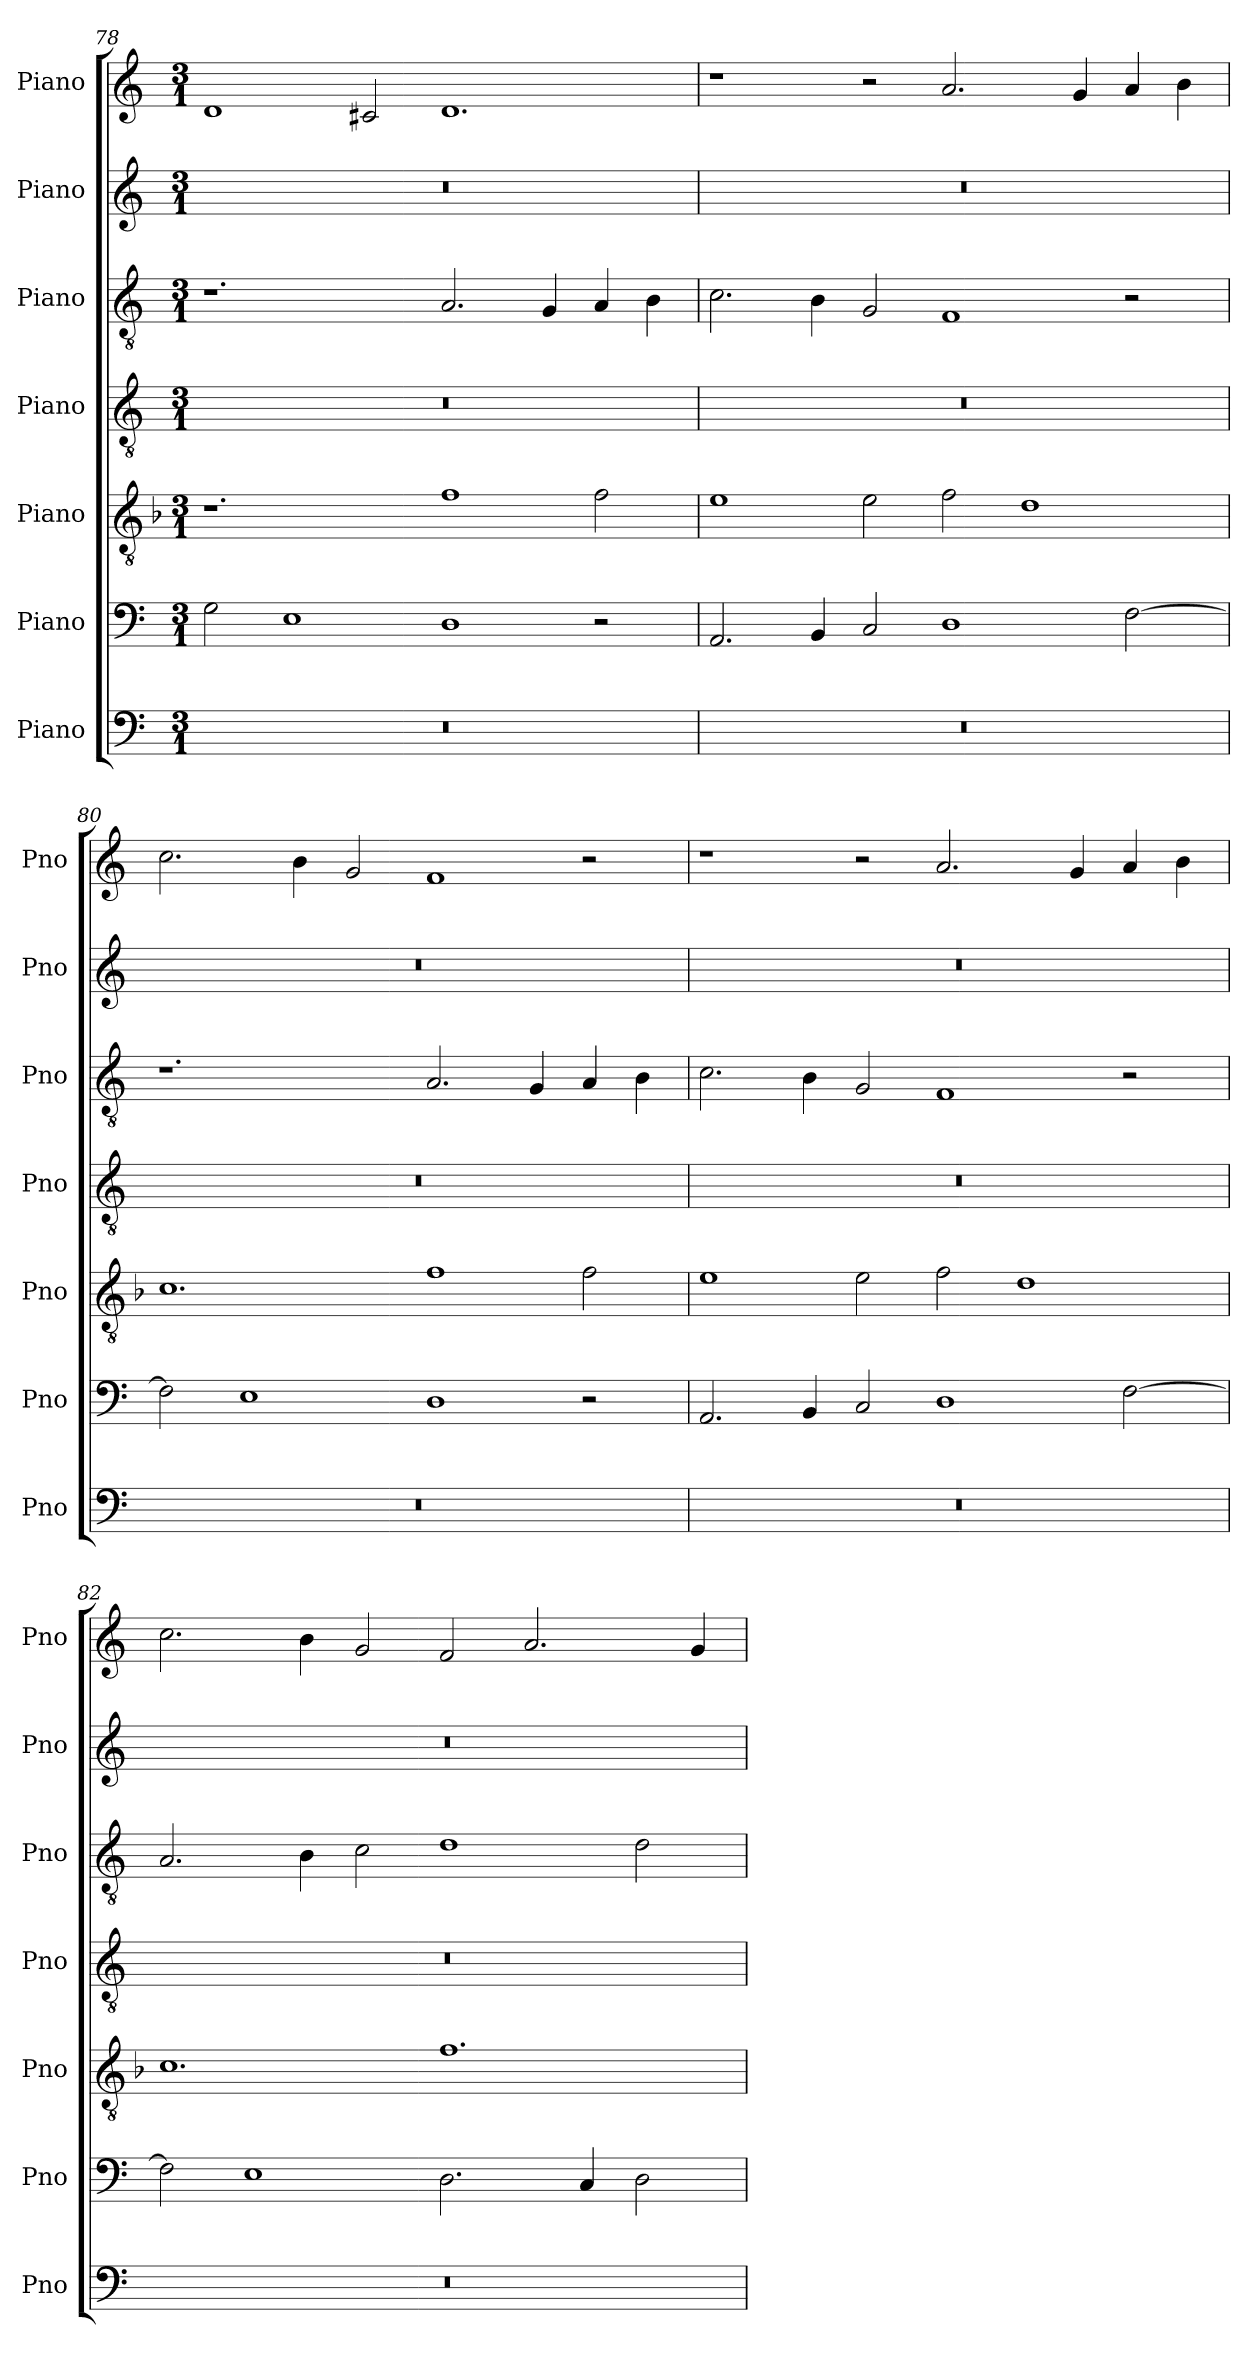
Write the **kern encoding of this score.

**kern	**kern	**kern	**kern	**kern	**kern	**kern
*part7	*part6	*part5	*part4	*part3	*part2	*part1
*staff7	*staff6	*staff5	*staff4	*staff3	*staff2	*staff1
*I"Piano	*I"Piano	*I"Piano	*I"Piano	*I"Piano	*I"Piano	*I"Piano
*I'Pno	*I'Pno	*I'Pno	*I'Pno	*I'Pno	*I'Pno	*I'Pno
*clefF4	*clefF4	*clefGv2	*clefGv2	*clefGv2	*clefG2	*clefG2
*k[]	*k[]	*k[b-]	*k[]	*k[]	*k[]	*k[]
*M3/1	*M3/1	*M3/1	*M3/1	*M3/1	*M3/1	*M3/1
=78	=78	=78	=78	=78	=78	=78
0.r	2G\	1.r	0.r	1.r	0.r	1d
.	1E	.	.	.	.	.
.	.	.	.	.	.	2c#X/
.	1D	1f	.	2.A/	.	1.d
.	.	.	.	4G/	.	.
.	2r	2f\	.	4A/	.	.
.	.	.	.	4B\	.	.
!!LO:LB:g=z
=79	=79	=79	=79	=79	=79	=79
0.r	2.AA/	1e	0.r	2.c\	0.r	1r
.	4BB/	.	.	4B\	.	.
.	2C/	2e\	.	2G/	.	2r
.	1D	2f\	.	1F	.	2.a/
.	.	1d	.	.	.	.
.	.	.	.	.	.	4g/
.	[2F\	.	.	2r	.	4a/
.	.	.	.	.	.	4b\
=80	=80	=80	=80	=80	=80	=80
0.r	2F\]	1.c	0.r	1.r	0.r	2.cc\
.	1E	.	.	.	.	.
.	.	.	.	.	.	4b\
.	.	.	.	.	.	2g/
.	1D	1f	.	2.A/	.	1f
.	.	.	.	4G/	.	.
.	2r	2f\	.	4A/	.	2r
.	.	.	.	4B\	.	.
!!LO:PB:g=z
=81	=81	=81	=81	=81	=81	=81
0.r	2.AA/	1e	0.r	2.c\	0.r	1r
.	4BB/	.	.	4B\	.	.
.	2C/	2e\	.	2G/	.	2r
.	1D	2f\	.	1F	.	2.a/
.	.	1d	.	.	.	.
.	.	.	.	.	.	4g/
.	[2F\	.	.	2r	.	4a/
.	.	.	.	.	.	4b\
=82	=82	=82	=82	=82	=82	=82
0.r	2F\]	1.c	0.r	2.A/	0.r	2.cc\
.	1E	.	.	.	.	.
.	.	.	.	4B\	.	4b\
.	.	.	.	2c\	.	2g/
.	2.D\	1.f	.	1d	.	2f/
.	.	.	.	.	.	2.a/
.	4C/	.	.	.	.	.
.	2D\	.	.	2d\	.	.
.	.	.	.	.	.	4g/
=	=	=	=	=	=	=
*-	*-	*-	*-	*-	*-	*-
